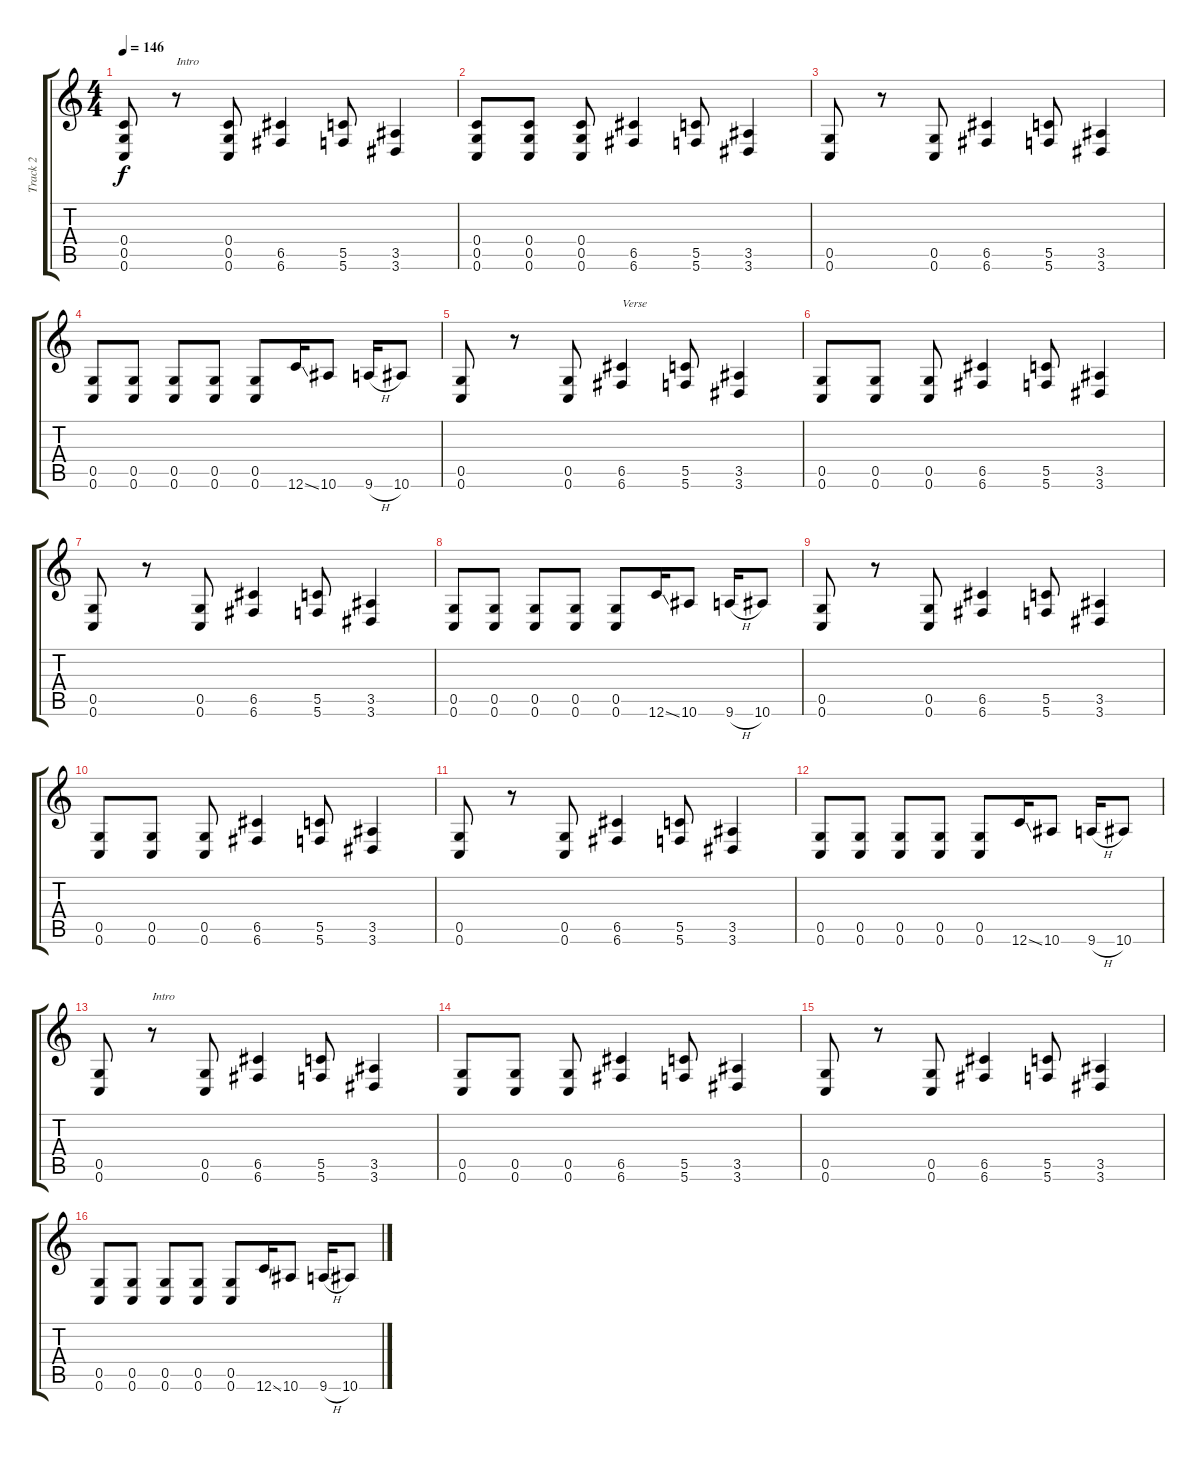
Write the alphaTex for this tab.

\track ("Track 2" "Track 2") {instrument distortionguitar}
\staff {score tabs}
\tuning (D4 A3 F3 C3 G2 C2) {hide}
\ts (4 4)
\tempo 146
\clef g2
\ks c
(0.4 0.5 0.6).8{dy f instrument distortionguitar} r.8{txt "Intro"} (0.4 0.5 0.6).8 (6.5 6.6).4 (5.5 5.6).8 (3.5 3.6).4 |
(0.4 0.5 0.6).8 (0.4 0.5 0.6).8 (0.4 0.5 0.6).8 (6.5 6.6).4 (5.5 5.6).8 (3.5 3.6).4 |
(0.5 0.6).8 r.8 (0.5 0.6).8 (6.5 6.6).4 (5.5 5.6).8 (3.5 3.6).4 |
(0.5 0.6).8 (0.5 0.6).8 (0.5 0.6).8 (0.5 0.6).8 (0.5 0.6).8 12.6{ss}.16 10.6.8 9.6{h}.16 10.6.8 |
(0.5 0.6).8 r.8 (0.5 0.6).8 (6.5 6.6).4{txt "Verse"} (5.5 5.6).8 (3.5 3.6).4 |
(0.5 0.6).8 (0.5 0.6).8 (0.5 0.6).8 (6.5 6.6).4 (5.5 5.6).8 (3.5 3.6).4 |
(0.5 0.6).8 r.8 (0.5 0.6).8 (6.5 6.6).4 (5.5 5.6).8 (3.5 3.6).4 |
(0.5 0.6).8 (0.5 0.6).8 (0.5 0.6).8 (0.5 0.6).8 (0.5 0.6).8 12.6{ss}.16 10.6.8 9.6{h}.16 10.6.8 |
(0.5 0.6).8 r.8 (0.5 0.6).8 (6.5 6.6).4 (5.5 5.6).8 (3.5 3.6).4 |
(0.5 0.6).8 (0.5 0.6).8 (0.5 0.6).8 (6.5 6.6).4 (5.5 5.6).8 (3.5 3.6).4 |
(0.5 0.6).8 r.8 (0.5 0.6).8 (6.5 6.6).4 (5.5 5.6).8 (3.5 3.6).4 |
(0.5 0.6).8 (0.5 0.6).8 (0.5 0.6).8 (0.5 0.6).8 (0.5 0.6).8 12.6{ss}.16 10.6.8 9.6{h}.16 10.6.8 |
(0.5 0.6).8 r.8{txt "Intro"} (0.5 0.6).8 (6.5 6.6).4 (5.5 5.6).8 (3.5 3.6).4 |
(0.5 0.6).8 (0.5 0.6).8 (0.5 0.6).8 (6.5 6.6).4 (5.5 5.6).8 (3.5 3.6).4 |
(0.5 0.6).8 r.8 (0.5 0.6).8 (6.5 6.6).4 (5.5 5.6).8 (3.5 3.6).4 |
(0.5 0.6).8 (0.5 0.6).8 (0.5 0.6).8 (0.5 0.6).8 (0.5 0.6).8 12.6{ss}.16 10.6.8 9.6{h}.16 10.6.8
